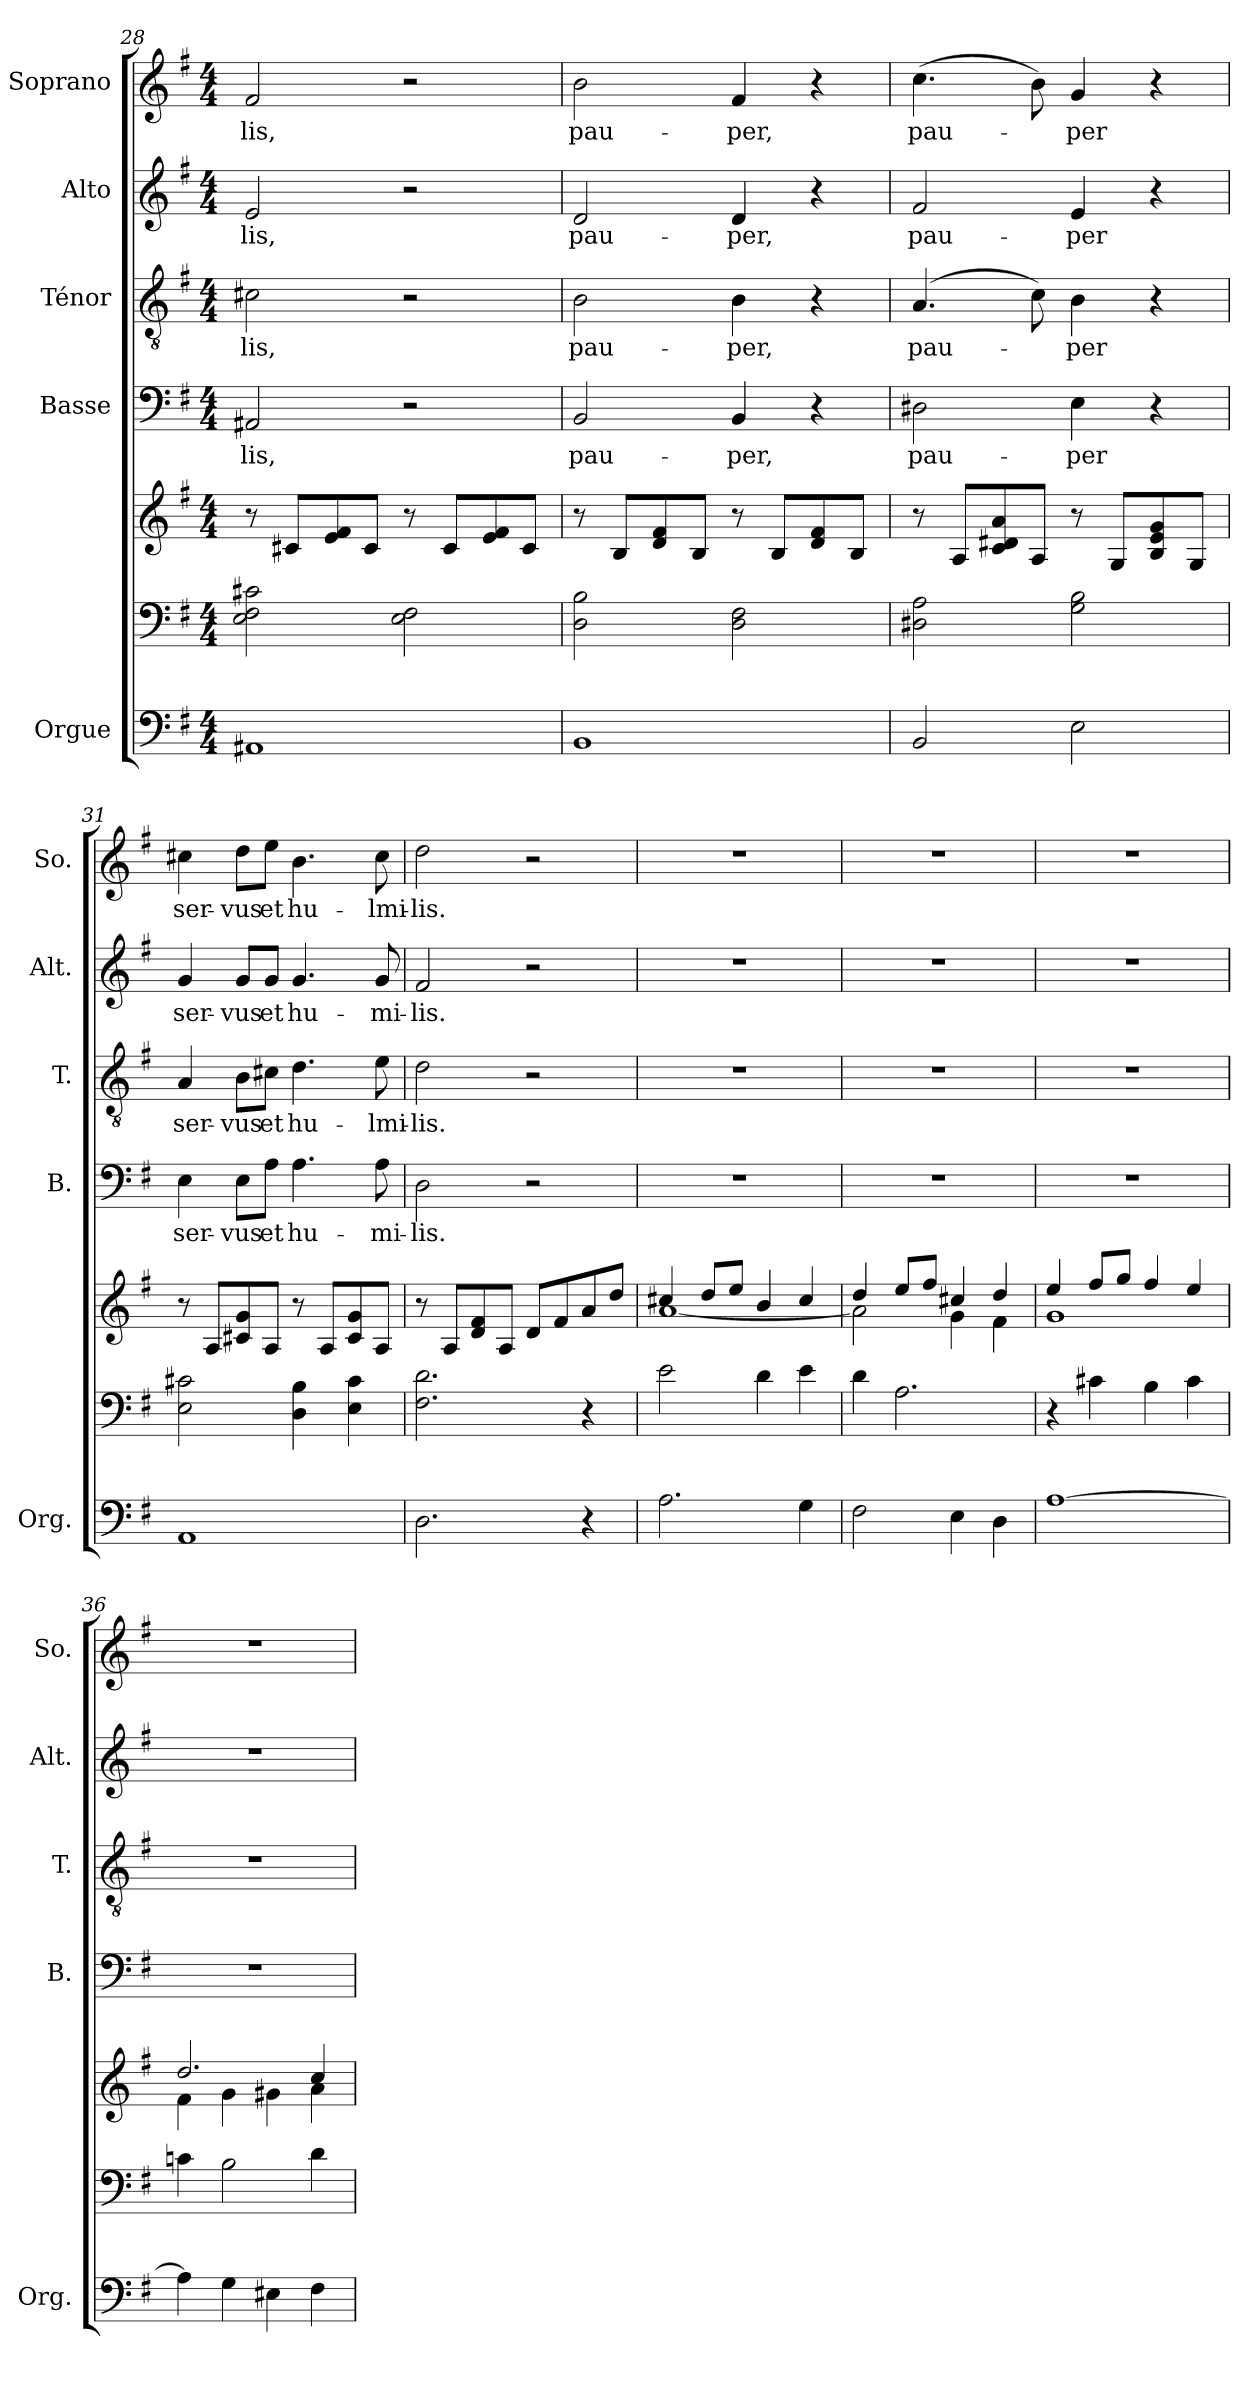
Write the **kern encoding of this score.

**kern	**kern	**kern	**kern	**text	**kern	**text	**kern	**text	**kern	**text
*part5	*part5	*part5	*part4	*part4	*part3	*part3	*part2	*part2	*part1	*part1
*staff7	*staff6	*staff5	*staff4	*staff4	*staff3	*staff3	*staff2	*staff2	*staff1	*staff1
*I"Orgue	*	*	*I"Basse	*	*I"Ténor	*	*I"Alto	*	*I"Soprano	*
*I'Org.	*	*	*I'B.	*	*I'T.	*	*I'Alt.	*	*I'So.	*
*clefF4	*clefF4	*clefG2	*clefF4	*	*clefGv2	*	*clefG2	*	*clefG2	*
*k[f#]	*k[f#]	*k[f#]	*k[f#]	*	*k[f#]	*	*k[f#]	*	*k[f#]	*
*M4/4	*M4/4	*M4/4	*M4/4	*	*M4/4	*	*M4/4	*	*M4/4	*
=28	=28	=28	=28	=28	=28	=28	=28	=28	=28	=28
!	!	!	!	!LO:LY:b	!	!LO:LY:b	!	!LO:LY:b	!	!LO:LY:b
1AA#X	2E\ 2F#\ 2c#X\	8r	2AA#X/	-lis,	2c#X\	-lis,	2e/	-lis,	2f#/	-lis,
.	.	8c#X/L	.	.	.	.	.	.	.	.
.	.	8e/ 8f#/	.	.	.	.	.	.	.	.
.	.	8c#/J	.	.	.	.	.	.	.	.
.	2E\ 2F#\	8r	2r	.	2r	.	2r	.	2r	.
.	.	8c#/L	.	.	.	.	.	.	.	.
.	.	8e/ 8f#/	.	.	.	.	.	.	.	.
.	.	8c#/J	.	.	.	.	.	.	.	.
!!LO:PB:g=z
=29	=29	=29	=29	=29	=29	=29	=29	=29	=29	=29
!	!	!	!	!LO:LY:b	!	!LO:LY:b	!	!LO:LY:b	!	!LO:LY:b
1BB	2D\ 2B\	8r	2BB/	pau-	2B\	pau-	2d/	pau-	2b\	pau-
.	.	8B/L	.	.	.	.	.	.	.	.
.	.	8d/ 8f#/	.	.	.	.	.	.	.	.
.	.	8B/J	.	.	.	.	.	.	.	.
!	!	!	!	!LO:LY:b	!	!LO:LY:b	!	!LO:LY:b	!	!LO:LY:b
.	2D\ 2F#\	8r	4BB/	-per,	4B\	-per,	4d/	-per,	4f#/	-per,
.	.	8B/L	.	.	.	.	.	.	.	.
.	.	8d/ 8f#/	4r	.	4r	.	4r	.	4r	.
.	.	8B/J	.	.	.	.	.	.	.	.
=30	=30	=30	=30	=30	=30	=30	=30	=30	=30	=30
!	!	!	!	!LO:LY:b	!	!LO:LY:b	!	!LO:LY:b	!	!LO:LY:b
2BB/	2D#X\ 2A\	8r	2D#X\	pau-	(4.A/	pau-	2f#/	pau-	(4.cc\	pau-
.	.	8A/L	.	.	.	.	.	.	.	.
.	.	8c/ 8d#X/ 8a/	.	.	.	.	.	.	.	.
.	.	8A/J	.	.	8c\)	.	.	.	8b\)	.
!	!	!	!	!LO:LY:b	!	!LO:LY:b	!	!LO:LY:b	!	!LO:LY:b
2E\	2G\ 2B\	8r	4E\	-per	4B\	-per	4e/	-per	4g/	-per
.	.	8G/L	.	.	.	.	.	.	.	.
.	.	8B/ 8e/ 8g/	4r	.	4r	.	4r	.	4r	.
.	.	8G/J	.	.	.	.	.	.	.	.
=31	=31	=31	=31	=31	=31	=31	=31	=31	=31	=31
!	!	!	!	!LO:LY:b	!	!LO:LY:b	!	!LO:LY:b	!	!LO:LY:b
1AA	2E\ 2c#X\	8r	4E\	ser-	4A/	ser-	4g/	ser-	4cc#X\	ser-
.	.	8A/L	.	.	.	.	.	.	.	.
!	!	!	!	!LO:LY:b	!	!LO:LY:b	!	!LO:LY:b	!	!LO:LY:b
.	.	8c#X/ 8g/	8E\L	-vus	8B\L	-vus	8g/L	-vus	8dd\L	-vus
!	!	!	!	!LO:LY:b	!	!LO:LY:b	!	!LO:LY:b	!	!LO:LY:b
.	.	8A/J	8A\J	et	8c#X\J	et	8g/J	et	8ee\J	et
!	!	!	!	!LO:LY:b	!	!LO:LY:b	!	!LO:LY:b	!	!LO:LY:b
.	4D\ 4B\	8r	4.A\	hu-	4.d\	hu-	4.g/	hu-	4.b\	hu-
.	.	8A/L	.	.	.	.	.	.	.	.
.	4E\ 4c#\	8c#/ 8g/	.	.	.	.	.	.	.	.
!	!	!	!	!LO:LY:b	!	!LO:LY:b	!	!LO:LY:b	!	!LO:LY:b
.	.	8A/J	8A\	-mi-	8e\	-lmi-	8g/	-mi-	8cc#\	-lmi-
=32	=32	=32	=32	=32	=32	=32	=32	=32	=32	=32
!	!	!	!	!LO:LY:b	!	!LO:LY:b	!	!LO:LY:b	!	!LO:LY:b
2.D\	2.F#\ 2.d\	8r	2D\	-lis.	2d\	-lis.	2f#/	-lis.	2dd\	-lis.
.	.	8A/L	.	.	.	.	.	.	.	.
.	.	8d/ 8f#/	.	.	.	.	.	.	.	.
.	.	8A/J	.	.	.	.	.	.	.	.
.	.	8d/L	2r	.	2r	.	2r	.	2r	.
.	.	8f#/	.	.	.	.	.	.	.	.
4r	4r	8a/	.	.	.	.	.	.	.	.
.	.	8dd/J	.	.	.	.	.	.	.	.
!!LO:LB:g=z
=33	=33	=33	=33	=33	=33	=33	=33	=33	=33	=33
*	*	*^	*	*	*	*	*	*	*	*
2.A\	2e\	4cc#X/	[1a	1r	.	1r	.	1r	.	1r	.
.	.	8dd/L	.	.	.	.	.	.	.	.	.
.	.	8ee/J	.	.	.	.	.	.	.	.	.
.	4d\	4b/	.	.	.	.	.	.	.	.	.
4G\	4e\	4cc#/	.	.	.	.	.	.	.	.	.
=34	=34	=34	=34	=34	=34	=34	=34	=34	=34	=34	=34
2F#\	4d\	4dd/	2a\]	1r	.	1r	.	1r	.	1r	.
.	2.A\	8ee/L	.	.	.	.	.	.	.	.	.
.	.	8ff#/J	.	.	.	.	.	.	.	.	.
4E\	.	4cc#X/	4g\	.	.	.	.	.	.	.	.
4D\	.	4dd/	4f#\	.	.	.	.	.	.	.	.
=35	=35	=35	=35	=35	=35	=35	=35	=35	=35	=35	=35
[1A	4r	4ee/	1g	1r	.	1r	.	1r	.	1r	.
.	4c#X\	8ff#/L	.	.	.	.	.	.	.	.	.
.	.	8gg/J	.	.	.	.	.	.	.	.	.
.	4B\	4ff#/	.	.	.	.	.	.	.	.	.
.	4c#\	4ee/	.	.	.	.	.	.	.	.	.
=36	=36	=36	=36	=36	=36	=36	=36	=36	=36	=36	=36
4A\]	4cn\	2.dd/	4f#\	1r	.	1r	.	1r	.	1r	.
4G\	2B\	.	4g\	.	.	.	.	.	.	.	.
4E#X\	.	.	4g#X\	.	.	.	.	.	.	.	.
4F#\	4d\	4cc/	4a\	.	.	.	.	.	.	.	.
*	*	*v	*v	*	*	*	*	*	*	*	*
=	=	=	=	=	=	=	=	=	=	=
*-	*-	*-	*-	*-	*-	*-	*-	*-	*-	*-
